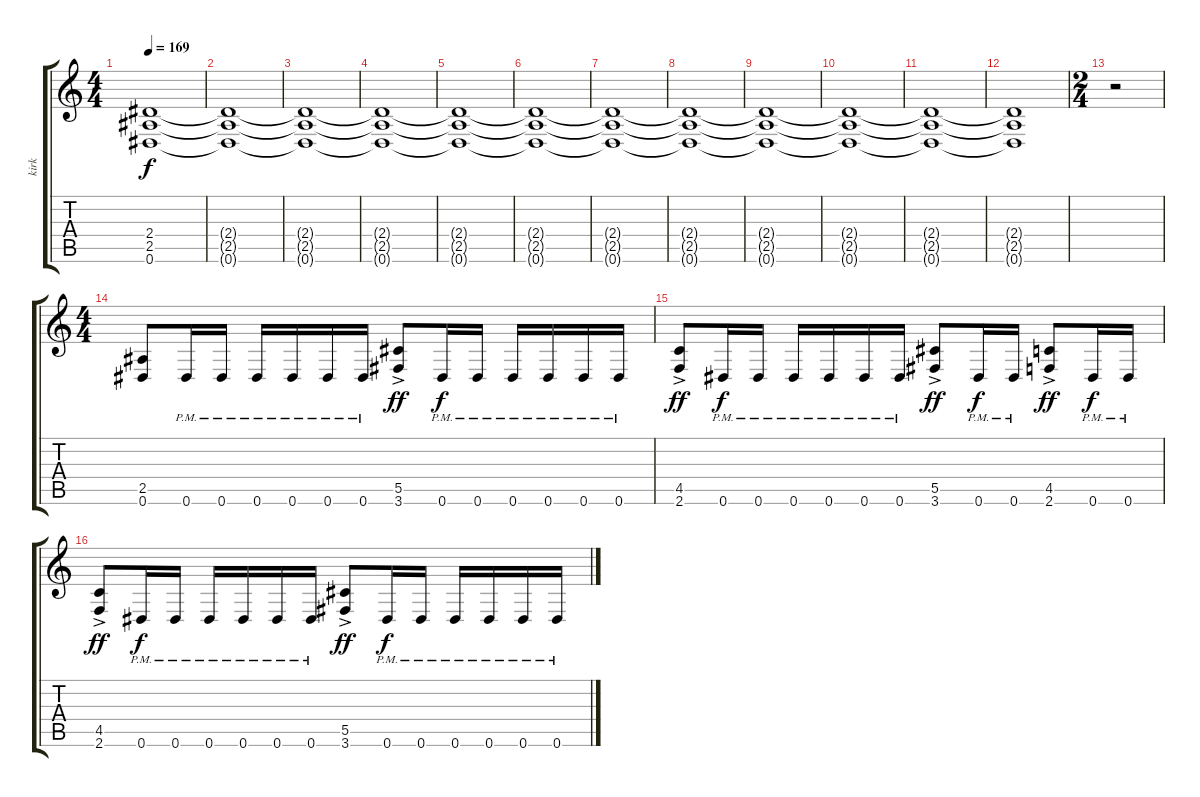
\track ("kirk" "kirk") {instrument distortionguitar}
\staff {score tabs}
\tuning (Eb4 Bb3 Gb3 Db3 Ab2 Eb2) {hide}
\ts (4 4)
\tempo 169
\clef g2
\ks c
(2.4 2.5 0.6).1{dy f} |
(2.4{t} 2.5{t} 0.6{t}).1 |
(2.4{t} 2.5{t} 0.6{t}).1 |
(2.4{t} 2.5{t} 0.6{t}).1 |
(2.4{t} 2.5{t} 0.6{t}).1 |
(2.4{t} 2.5{t} 0.6{t}).1 |
(2.4{t} 2.5{t} 0.6{t}).1 |
(2.4{t} 2.5{t} 0.6{t}).1 |
(2.4{t} 2.5{t} 0.6{t}).1 |
(2.4{t} 2.5{t} 0.6{t}).1 |
(2.4{t} 2.5{t} 0.6{t}).1 |
(2.4{t} 2.5{t} 0.6{t}).1 |
\ts (2 4)
r.2 |
\ts (4 4)
(2.5 0.6).8 0.6{pm}.16 0.6{pm}.16 0.6{pm}.16 0.6{pm}.16 0.6{pm}.16 0.6{pm}.16 (5.5{ac} 3.6{ac}).8{dy ff} 0.6{pm}.16{dy f} 0.6{pm}.16 0.6{pm}.16 0.6{pm}.16 0.6{pm}.16 0.6{pm}.16 |
(4.5{ac} 2.6{ac}).8{dy ff} 0.6{pm}.16{dy f} 0.6{pm}.16 0.6{pm}.16 0.6{pm}.16 0.6{pm}.16 0.6{pm}.16 (5.5{ac} 3.6{ac}).8{dy ff} 0.6{pm}.16{dy f} 0.6{pm}.16 (4.5{ac} 2.6{ac}).8{dy ff} 0.6{pm}.16{dy f} 0.6{pm}.16 |
(4.5{ac} 2.6{ac}).8{dy ff} 0.6{pm}.16{dy f} 0.6{pm}.16 0.6{pm}.16 0.6{pm}.16 0.6{pm}.16 0.6{pm}.16 (5.5{ac} 3.6{ac}).8{dy ff} 0.6{pm}.16{dy f} 0.6{pm}.16 0.6{pm}.16 0.6{pm}.16 0.6{pm}.16 0.6{pm}.16
